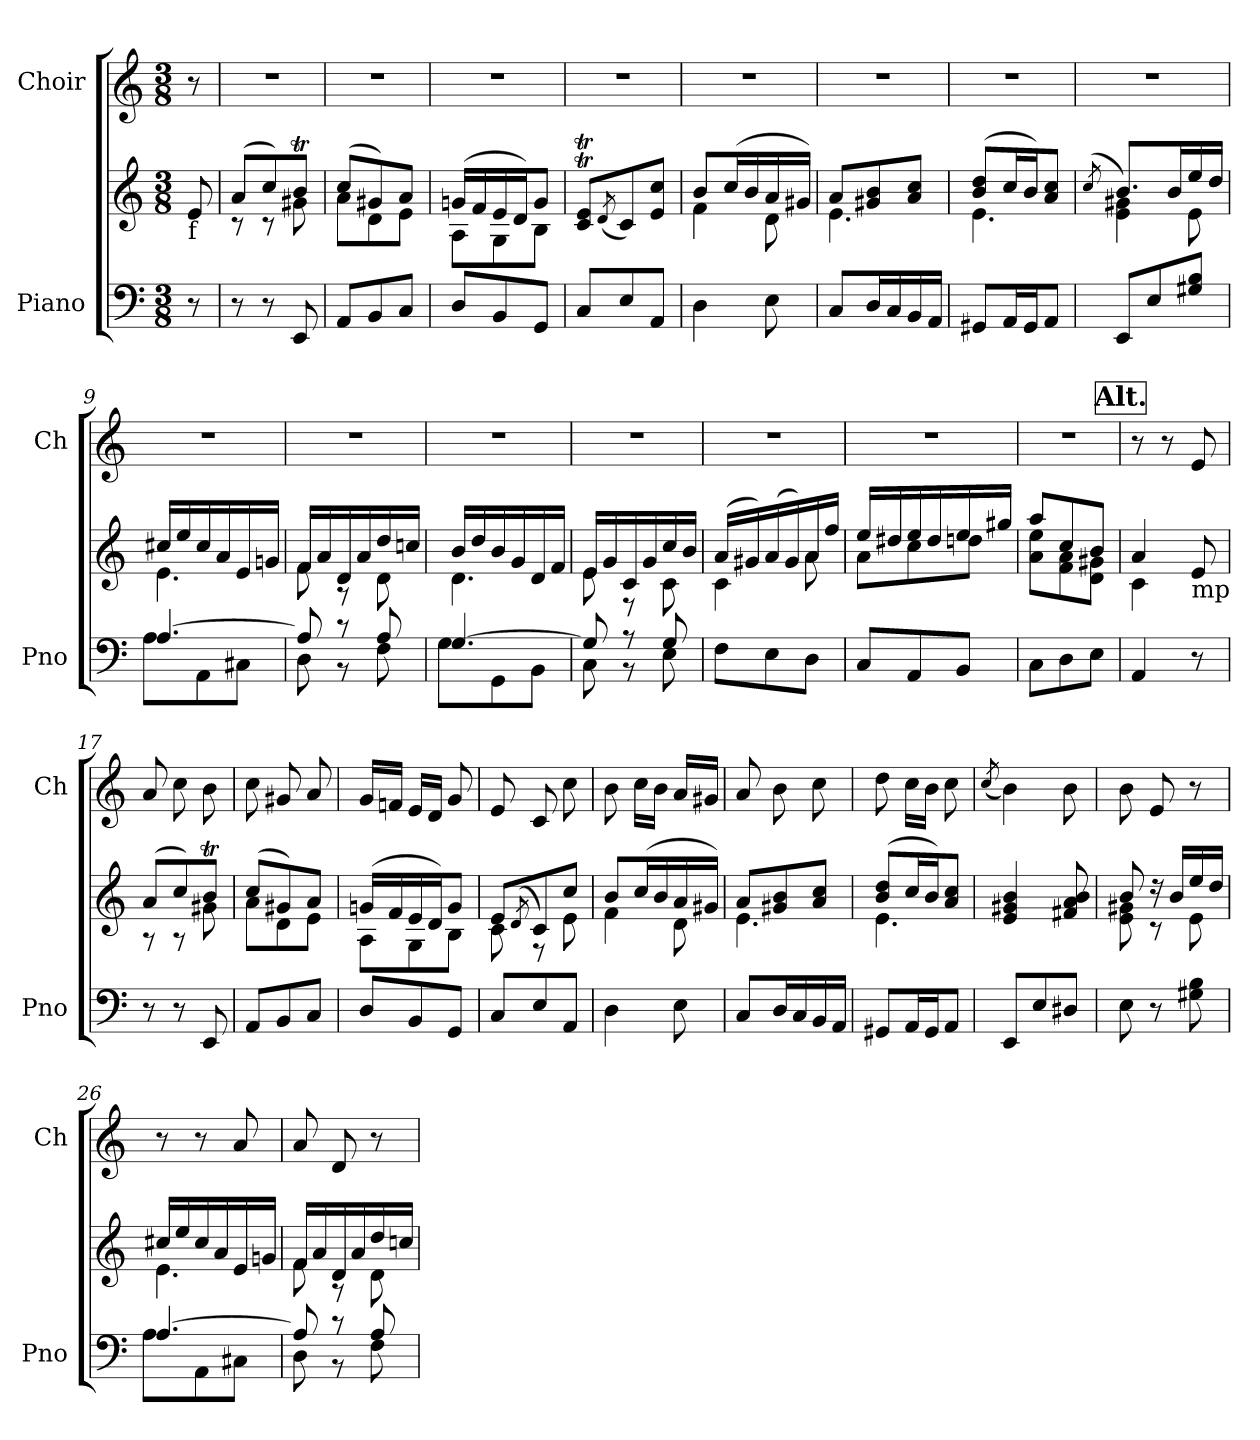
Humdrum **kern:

**kern	**kern	**kern
*part2	*part2	*part1
*staff3	*staff2	*staff1
*I"Piano	*	*I"Choir
*I'Pno	*	*I'Ch
*clefF4	*clefG2	*clefG2
*k[]	*k[]	*k[]
*C:	*C:	*C:
*M3/8	*M3/8	*M3/8
=	=	=
!	!LO:TX:b:t=f	!
8r	8e/	8r
=1	=1	=1
*	*^	*
8r	(8a/L	8rc	4.r
8r	8cc/)	8rc	.
8EE/	8bt/J	8g#X\	.
=2	=2	=2	=2
8AA/L	(8cc/L	8a\L	4.r
8BB/	8g#X/)	8d\	.
8C/J	8a/J	8e\J	.
=3	=3	=3	=3
8D/L	(16gn/LL	8A\L	4.r
.	16f/	.	.
8BB/	16e/	8G\	.
.	16d/J)	.	.
8GG/J	8g/J	8B\J	.
*	*v	*v	*
=4	=4	=4
8C/L	8c/T 8e/TL	4.r
.	(8qd/	.
8E/	8c/)	.
8AA/J	8e/ 8cc/J	.
=5	=5	=5
*	*^	*
4D\	8b/L	4f\	4.r
.	(16cc/L	.	.
.	16b/	.	.
8E\	16a/	8d\	.
.	16g#X/JJ)	.	.
=6	=6	=6	=6
8C/L	8a/L	4.e\	4.r
16D/L	8g#X/ 8b/	.	.
16C/	.	.	.
16BB/	8a/ 8cc/J	.	.
16AA/JJ	.	.	.
=7	=7	=7	=7
8GG#X/L	(8b/ 8dd/L	4.e\	4.r
16AA/L	16cc/L	.	.
16GG#/J	16b/J)	.	.
8AA/J	8a/ 8cc/J	.	.
=8	=8	=8	=8
.	(8qcc/	.	.
8EE/L	8.b/L)	4e\ 4g#X\	4.r
8E/	.	.	.
.	16b/L	.	.
8G#X/ 8B/J	16ee/	8e\	.
.	16dd/JJ	.	.
!!LO:LB:g=z
=9	=9	=9	=9
*^	*	*	*
[4.A/	8A\L	16cc#X/LL	4.e\	4.r
.	.	16ee/	.	.
.	8AA\	16cc#/	.	.
.	.	16a/	.	.
.	8C#X\J	16e/	.	.
.	.	16gn/JJ	.	.
=10	=10	=10	=10	=10
8A/]	8D\	16f/LL	8f\	4.r
.	.	16a/	.	.
8r	8r	16d/	8rA	.
.	.	16a/	.	.
8A/	8F\	16dd/	8d\	.
.	.	16ccn/JJ	.	.
=11	=11	=11	=11	=11
[4.G/	8G\L	16b/LL	4.d\	4.r
.	.	16dd/	.	.
.	8GG\	16b/	.	.
.	.	16g/	.	.
.	8BB\J	16d/	.	.
.	.	16f/JJ	.	.
=12	=12	=12	=12	=12
8G/]	8C\	16e/LL	8e\	4.r
.	.	16g/	.	.
8r	8r	16c/	8rF	.
.	.	16g/	.	.
8G/	8E\	16cc/	8c\	.
.	.	16b/JJ	.	.
*v	*v	*	*	*
=13	=13	=13	=13
8F\L	(16a/LL	4c\	4.r
.	16g#X/)	.	.
8E\	(16a/	.	.
.	16g#/)	.	.
8D\J	16a/	8a\	.
.	16ff/JJ	.	.
=14	=14	=14	=14
8C/L	16ee/LL	8a\L	4.r
.	16dd#X/	.	.
8AA/	16ee/	8cc\	.
.	16dd#/	.	.
8BB/J	16ee/	8ddn\J	.
.	16gg#X/JJ	.	.
=15	=15	=15	=15
8C\L	8aa/L	8a\ 8ee\L	4.r
8D\	8cc/	8f\ 8a\	.
8E\J	8b/J	8d\ 8g#X\J	.
!!LO:LB:g=z
!!LO:REH:place=s1:a:t=Alt.
=16	=16	=16	=16
4AA/	4a/	4c\	8r
.	.	.	8r
!	!LO:TX:b:t=mp	!	!
8r	8e/	8ryy	8e/
=17	=17	=17	=17
8r	(8a/L	8rA	8a/
8r	8cc/)	8rA	8cc\
8EE/	8bt/J	8g#X\	8b\
=18	=18	=18	=18
8AA/L	(8cc/L	8a\L	8cc\
8BB/	8g#X/)	8d\	8g#X/
8C/J	8a/J	8e\J	8a/
=19	=19	=19	=19
8D/L	(16gn/LL	8A\L	16g/LL
.	16f/	.	16fn/JJ
8BB/	16e/	8G\	16e/LL
.	16d/J)	.	16d/JJ
8GG/J	8g/J	8B\J	8g/
=20	=20	=20	=20
8C/L	8e/L	8c\	8e/
.	(8qd/	.	.
8E/	8c/)	8rF	8c/
8AA/J	8cc/J	8e\	8cc\
=21	=21	=21	=21
4D\	8b/L	4f\	8b\
.	(16cc/L	.	16cc\LL
.	16b/	.	16b\JJ
8E\	16a/	8d\	16a/LL
.	16g#X/JJ)	.	16g#X/JJ
=22	=22	=22	=22
8C/L	8a/L	4.e\	8a/
16D/L	8g#X/ 8b/	.	8b\
16C/	.	.	.
16BB/	8a/ 8cc/J	.	8cc\
16AA/JJ	.	.	.
!!LO:PB:g=z
=23	=23	=23	=23
8GG#X/L	(8b/ 8dd/L	4.e\	8dd\
16AA/L	16cc/L	.	16cc\LL
16GG#/J	16b/J)	.	16b\JJ
8AA/J	8a/ 8cc/J	.	8cc\
*	*v	*v	*
=24	=24	=24
.	.	(8qcc/
8EE/L	4e/ 4g#X/ 4b/	4b\)
8E/	.	.
8D#X/J	8f#X/ 8a/ 8b/	8b\
=25	=25	=25
*	*^	*
8E\	8b/	8e\ 8g#X\	8b\
8r	16rdd	8rc	8e/
.	16b/LL	.	.
8G#X\ 8B\	16ee/	8e\	8r
.	16dd/JJ	.	.
=26	=26	=26	=26
*^	*	*	*
[4.A/	8A\L	16cc#X/LL	4.e\	8r
.	.	16ee/	.	.
.	8AA\	16cc#/	.	8r
.	.	16a/	.	.
.	8C#X\J	16e/	.	8a/
.	.	16gn/JJ	.	.
=27	=27	=27	=27	=27
8A/]	8D\	16f/LL	8f\	8a/
.	.	16a/	.	.
8r	8r	16d/	8rA	8d/
.	.	16a/	.	.
8A/	8F\	16dd/	8d\	8r
.	.	16ccn/JJ	.	.
*v	*v	*	*	*
*	*v	*v	*
=	=	=
*-	*-	*-
